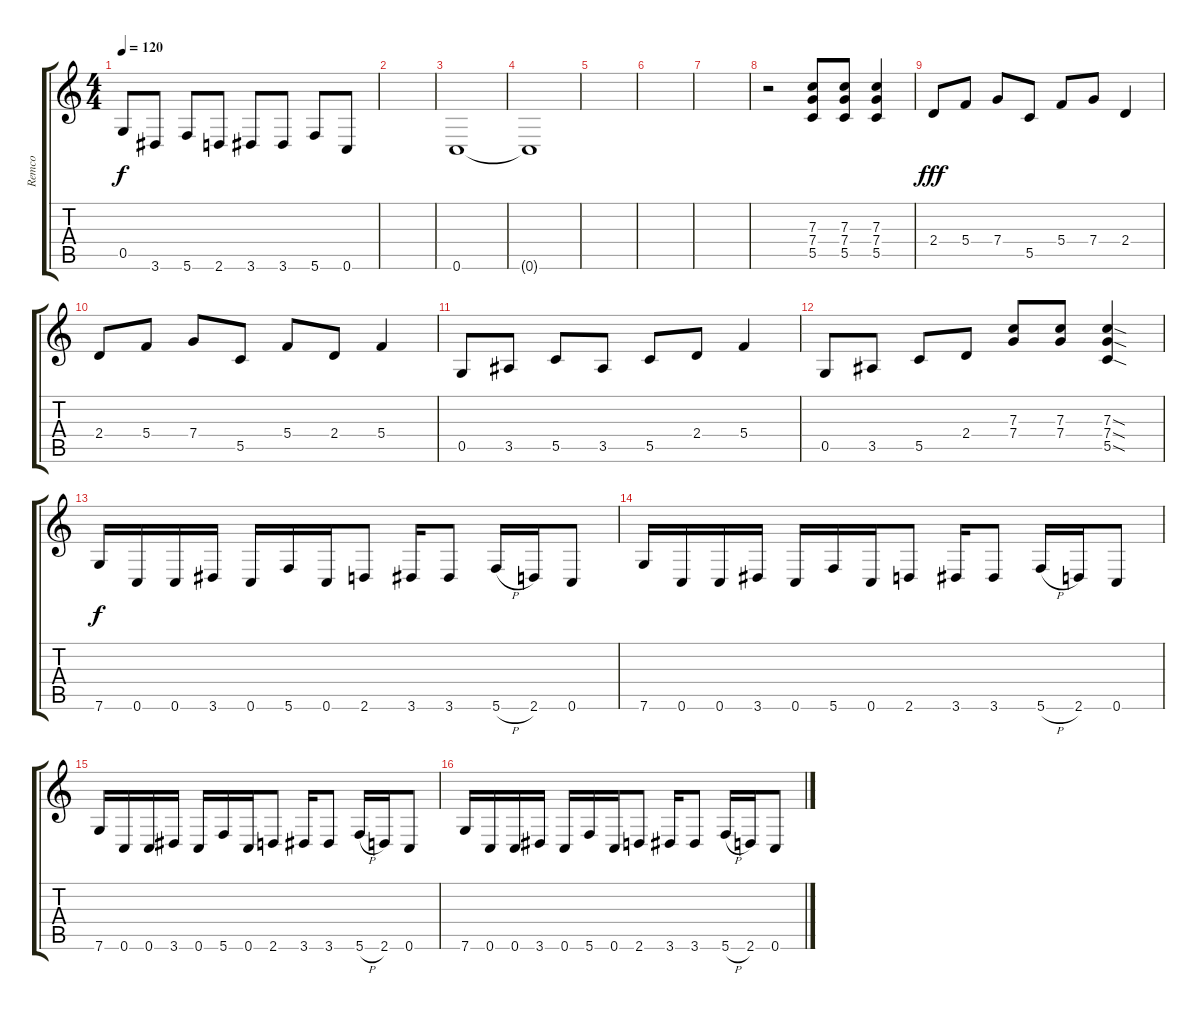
\track ("Remco" "Remco") {instrument distortionguitar}
\staff {score tabs}
\tuning (D4 A3 F3 C3 G2 C2) {hide}
\ts (4 4)
\tempo 120
\clef g2
\ks c
0.5.8{dy f} 3.6.8 5.6.8 2.6.8 3.6.8 3.6.8 5.6.8 0.6.8 |
|
0.6.1 |
0.6{t}.1 |
|
|
|
r.2 (7.3 7.4 5.5).8 (7.3 7.4 5.5).8 (7.3 7.4 5.5).4 |
2.4.8{dy fff} 5.4.8 7.4.8 5.5.8 5.4.8 7.4.8 2.4.4 |
2.4.8 5.4.8 7.4.8 5.5.8 5.4.8 2.4.8 5.4.4 |
0.5.8 3.5.8 5.5.8 3.5.8 5.5.8 2.4.8 5.4.4 |
0.5.8 3.5.8 5.5.8 2.4.8 (7.3 7.4).8 (7.3 7.4).8 (7.3{sod} 7.4{sod} 5.5{sod}).4 |
7.6.16{dy f} 0.6.16 0.6.16 3.6.16 0.6.16 5.6.16 0.6.16 2.6.8 3.6.16 3.6.8 5.6{h}.16 2.6.16 0.6.8 |
7.6.16 0.6.16 0.6.16 3.6.16 0.6.16 5.6.16 0.6.16 2.6.8 3.6.16 3.6.8 5.6{h}.16 2.6.16 0.6.8 |
7.6.16 0.6.16 0.6.16 3.6.16 0.6.16 5.6.16 0.6.16 2.6.8 3.6.16 3.6.8 5.6{h}.16 2.6.16 0.6.8 |
7.6.16 0.6.16 0.6.16 3.6.16 0.6.16 5.6.16 0.6.16 2.6.8 3.6.16 3.6.8 5.6{h}.16 2.6.16 0.6.8
